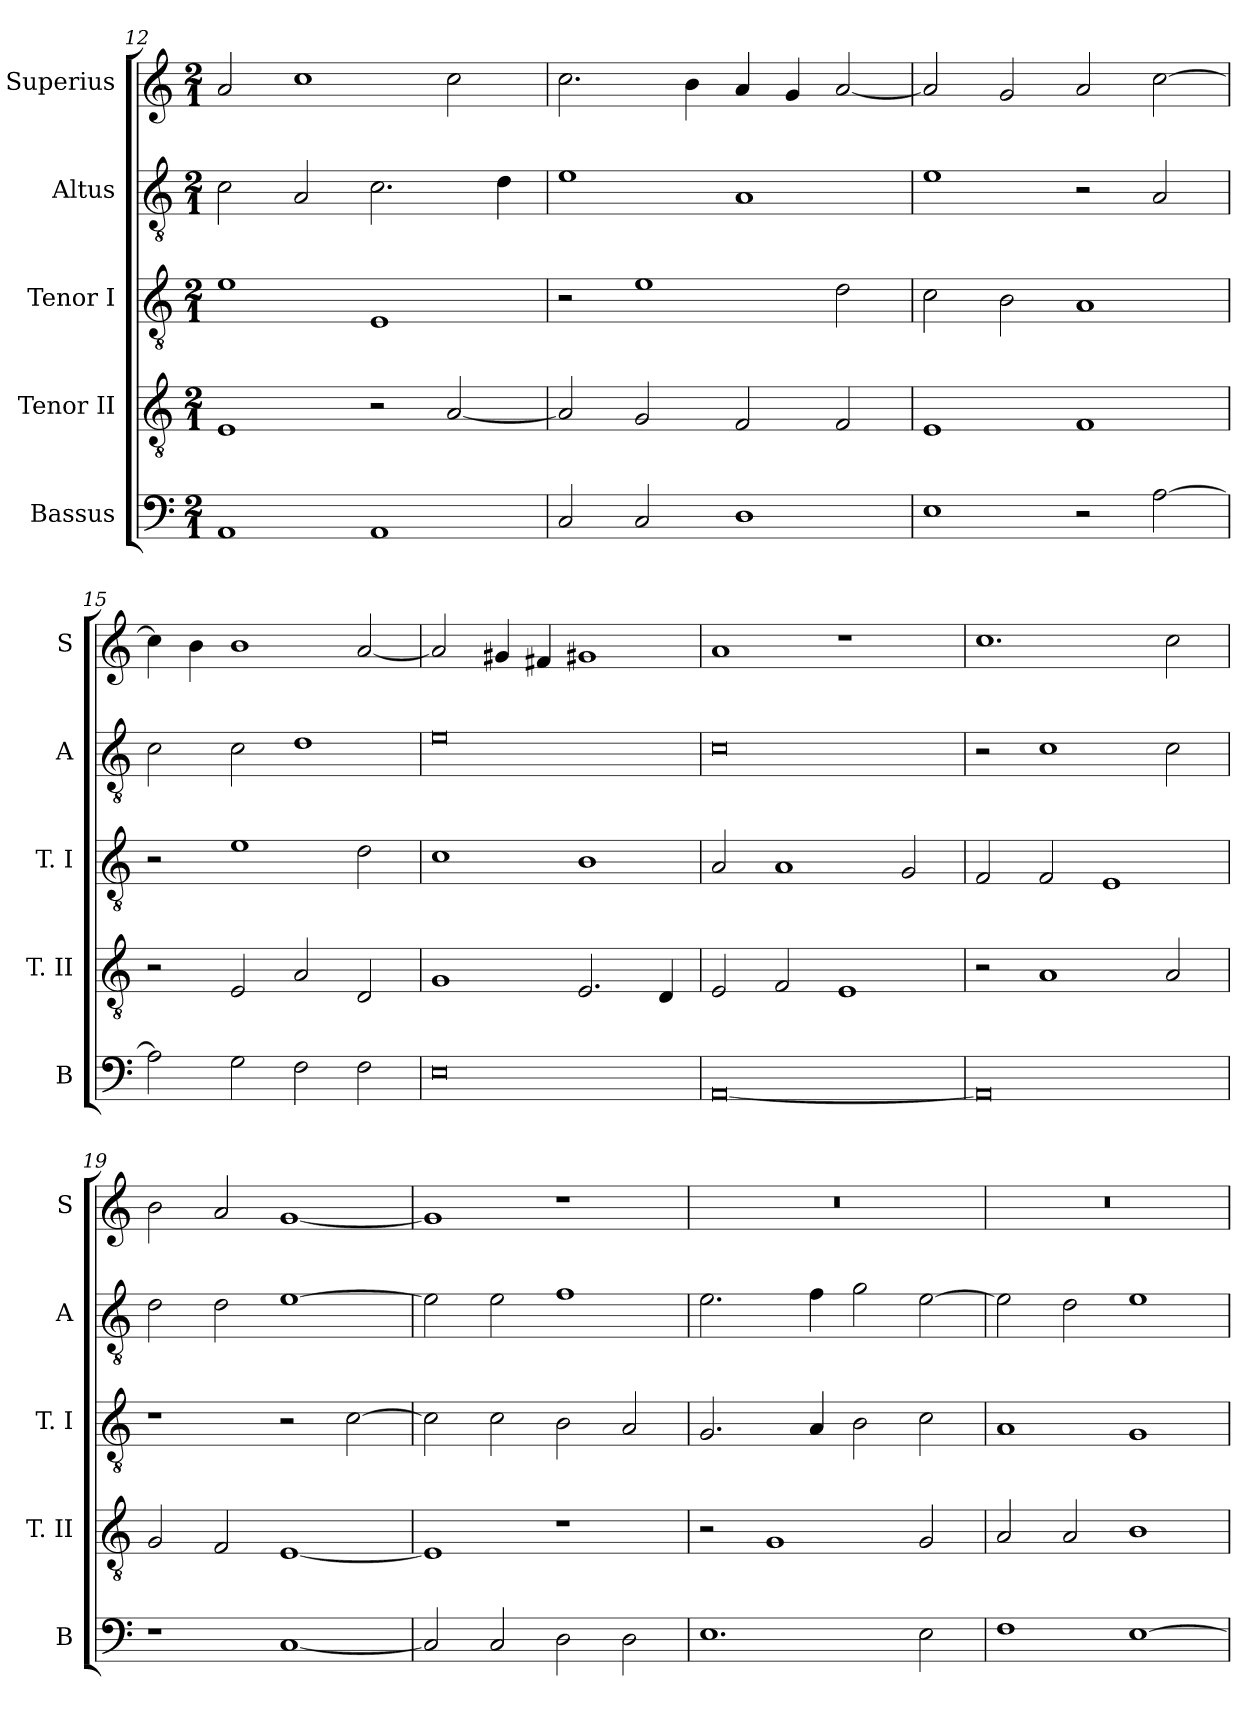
**kern	**kern	**kern	**kern	**kern
*part5	*part4	*part3	*part2	*part1
*staff5	*staff4	*staff3	*staff2	*staff1
*I"Bassus	*I"Tenor II	*I"Tenor I	*I"Altus	*I"Superius
*I'B	*I'T. II	*I'T. I	*I'A	*I'S
*clefF4	*clefGv2	*clefGv2	*clefGv2	*clefG2
*k[]	*k[]	*k[]	*k[]	*k[]
*C:	*C:	*C:	*C:	*C:
*M2/1	*M2/1	*M2/1	*M2/1	*M2/1
=12	=12	=12	=12	=12
1AA	1E	1e	2c	2a
.	.	.	2A	1cc
1AA	2r	1E	2.c	.
.	[2A	.	.	2cc
.	.	.	4d	.
=13	=13	=13	=13	=13
2C	2A]	2r	1e	2.cc
2C	2G	1e	.	.
.	.	.	.	4b
1D	2F	.	1A	4a
.	.	.	.	4g
.	2F	2d	.	[2a
=14	=14	=14	=14	=14
1E	1E	2c	1e	2a]
.	.	2B	.	2g
2r	1F	1A	2r	2a
[2A	.	.	2A	[2cc
=15	=15	=15	=15	=15
2A]	2r	2r	2c	4cc]
.	.	.	.	4b
2G	2E	1e	2c	1b
2F	2A	.	1d	.
2F	2D	2d	.	[2a
=16	=16	=16	=16	=16
0E	1G	1c	0e	2a]
.	.	.	.	4g#X
.	.	.	.	4f#X
.	2.E	1B	.	1g#X
.	4D	.	.	.
=17	=17	=17	=17	=17
[0AA	2E	2A	0c	1a
.	2F	1A	.	.
.	1E	.	.	1r
.	.	2G	.	.
=18	=18	=18	=18	=18
0AA]	2r	2F	2r	1.cc
.	1A	2F	1c	.
.	.	1E	.	.
.	2A	.	2c	2cc
=19	=19	=19	=19	=19
1r	2G	1r	2d	2b
.	2F	.	2d	2a
[1C	[1E	2r	[1e	[1g
.	.	[2c	.	.
=20	=20	=20	=20	=20
2C]	1E]	2c]	2e]	1g]
2C	.	2c	2e	.
2D	1r	2B	1f	1r
2D	.	2A	.	.
=21	=21	=21	=21	=21
1.E	2r	2.G	2.e	0r
.	1G	.	.	.
.	.	4A	4f	.
.	.	2B	2g	.
2E	2G	2c	[2e	.
=22	=22	=22	=22	=22
1F	2A	1A	2e]	0r
.	2A	.	2d	.
[1E	1B	1G	1e	.
=	=	=	=	=
*-	*-	*-	*-	*-
